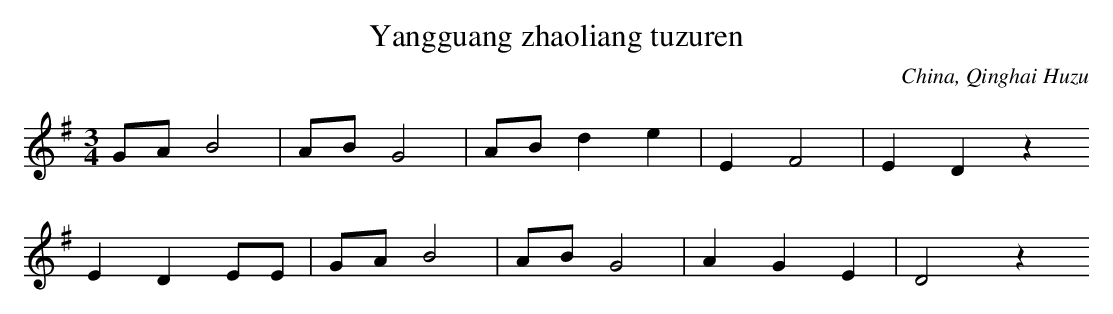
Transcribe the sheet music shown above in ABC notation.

X:1
T: Yangguang zhaoliang tuzuren
O: China, Qinghai Huzu
M: 3/4
L: 1/8
K: G
GAB4 | ABG4 | ABd2e2 | E2F4 | E2D2z2
E2D2EE | GAB4 | ABG4 | A2G2E2 | D4z2
